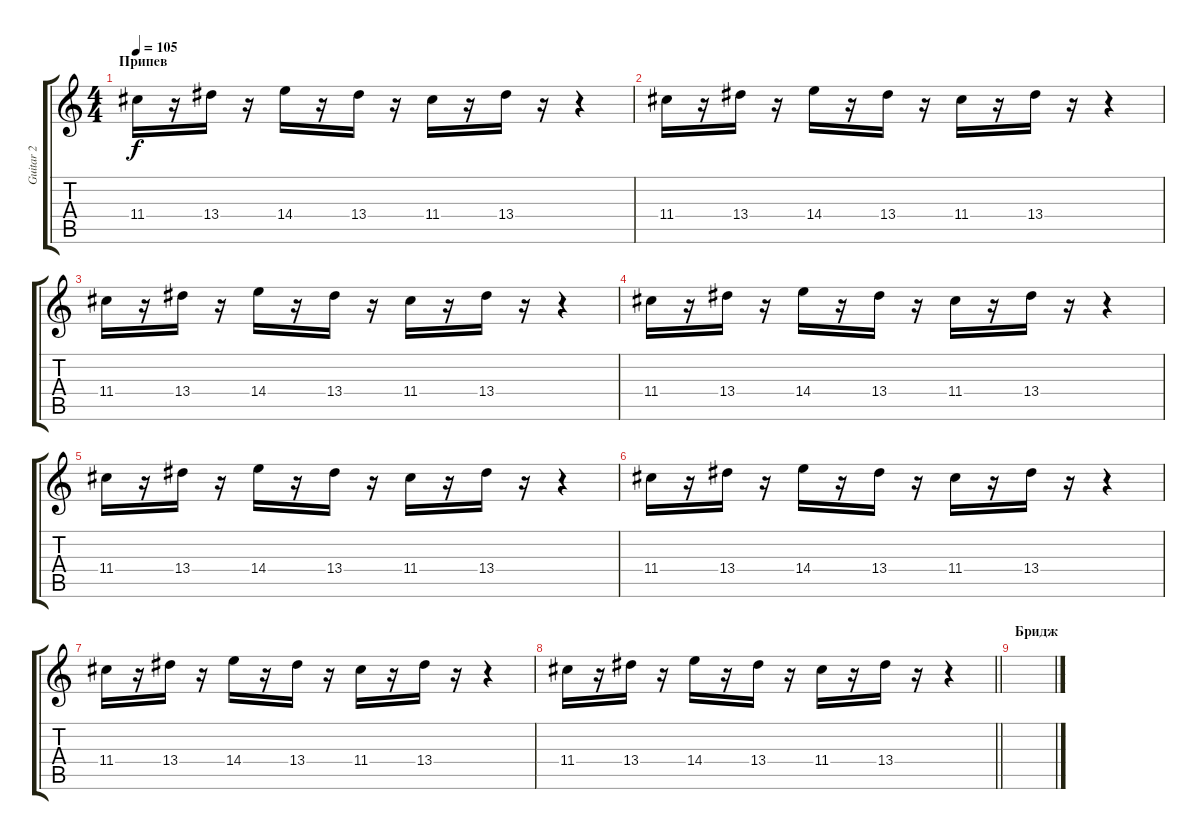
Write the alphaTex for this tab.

\track ("Guitar 2" "Guitar 2") {instrument electricguitarjazz}
\staff {score tabs}
\tuning (E4 B3 G3 D3 A2 E2) {hide}
\ts (4 4)
\section ("" "Припев")
\tempo 105
\clef g2
\ks c
11.4.16{dy f volume 11 instrument distortionguitar} r.16 13.4.16 r.16 14.4.16 r.16 13.4.16 r.16 11.4.16 r.16 13.4.16 r.16 r.4 |
11.4.16 r.16 13.4.16 r.16 14.4.16 r.16 13.4.16 r.16 11.4.16 r.16 13.4.16 r.16 r.4 |
11.4.16 r.16 13.4.16 r.16 14.4.16 r.16 13.4.16 r.16 11.4.16 r.16 13.4.16 r.16 r.4 |
11.4.16 r.16 13.4.16 r.16 14.4.16 r.16 13.4.16 r.16 11.4.16 r.16 13.4.16 r.16 r.4 |
11.4.16 r.16 13.4.16 r.16 14.4.16 r.16 13.4.16 r.16 11.4.16 r.16 13.4.16 r.16 r.4 |
11.4.16 r.16 13.4.16 r.16 14.4.16 r.16 13.4.16 r.16 11.4.16 r.16 13.4.16 r.16 r.4 |
11.4.16 r.16 13.4.16 r.16 14.4.16 r.16 13.4.16 r.16 11.4.16 r.16 13.4.16 r.16 r.4 |
\barLineRight lightlight
11.4.16 r.16 13.4.16 r.16 14.4.16 r.16 13.4.16 r.16 11.4.16 r.16 13.4.16 r.16 r.4 |
\section ("" "Бридж")
